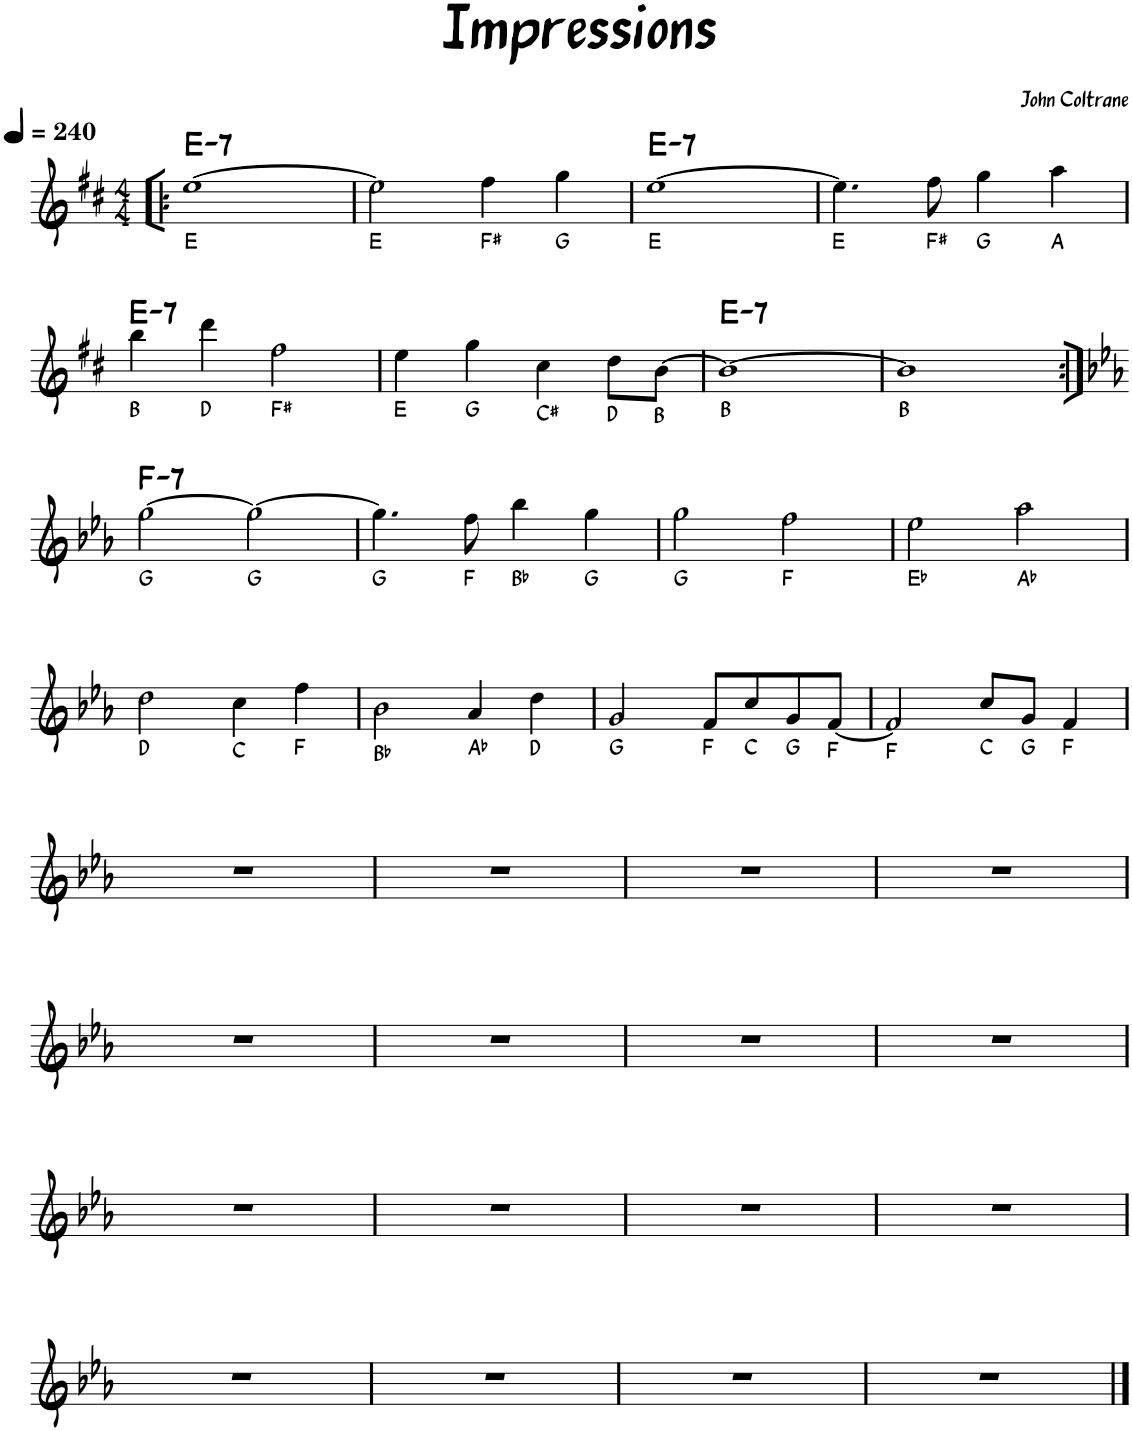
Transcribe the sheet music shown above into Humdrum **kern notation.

**kern	**harte
*part1	*part1
*staff1	*
*I"Tenor Saxophone	*
*I'T. Sax.	*
*clefG2	*
*Trd8c14	*
*k[f#c#]	*
*M4/4	*
*MM240	*
=1!|:	=1!|:
!LO:TX:b:t=E	!LO:H:kt=7
[1ee	E:min7
=2	=2
!LO:TX:b:t=E	!
2ee\]	.
!LO:TX:b:t=F♯	!
4ff#\	.
!LO:TX:b:t=G	!
4gg\	.
=3	=3
!LO:TX:b:t=E	!LO:H:kt=7
[1ee	E:min7
=4	=4
!LO:TX:b:t=E	!
4.ee\]	.
!LO:TX:b:t=F♯	!
8ff#\	.
!LO:TX:b:t=G	!
4gg\	.
!LO:TX:b:t=A	!
4aa\	.
!!LO:LB:g=z
=5	=5
!LO:TX:b:t=B	!LO:H:kt=7
4bb\	E:min7
!LO:TX:b:t=D	!
4ddd\	.
!LO:TX:b:t=F♯	!
2ff#\	.
=6	=6
!LO:TX:b:t=E	!
4ee\	.
!LO:TX:b:t=G	!
4gg\	.
!LO:TX:b:t=C♯	!
4cc#\	.
!LO:TX:b:t=D	!
8dd\L	.
!LO:TX:b:t=B	!
[8b\J	.
=7	=7
!LO:TX:b:t=B	!LO:H:kt=7
1b_	E:min7
=8	=8
!LO:TX:b:t=B	!
1b]	.
!!LO:LB:g=z
=9:|!	=9:|!
*k[b-e-a-]	*
!LO:TX:b:t=G	!LO:H:kt=7
[2gg\	F:min7
!LO:TX:b:t=G	!
2gg\_	.
=10	=10
!LO:TX:b:t=G	!
4.gg\]	.
!LO:TX:b:t=F	!
8ff\	.
!LO:TX:b:t=B♭	!
4bb-\	.
!LO:TX:b:t=G	!
4gg\	.
=11	=11
!LO:TX:b:t=G	!
2gg\	.
!LO:TX:b:t=F	!
2ff\	.
=12	=12
!LO:TX:b:t=E♭	!
2ee-\	.
!LO:TX:b:t=A♭	!
2aa-\	.
!!LO:LB:g=z
=13	=13
!LO:TX:b:t=D	!
2dd\	.
!LO:TX:b:t=C	!
4cc\	.
!LO:TX:b:t=F	!
4ff\	.
=14	=14
!LO:TX:b:t=B♭	!
2b-\	.
!LO:TX:b:t=A♭	!
4a-/	.
!LO:TX:b:t=D	!
4dd\	.
=15	=15
!LO:TX:b:t=G	!
2g/	.
!LO:TX:b:t=F	!
8f/L	.
!LO:TX:b:t=C	!
8cc/	.
!LO:TX:b:t=G	!
8g/	.
!LO:TX:b:t=F	!
[8f/J	.
=16	=16
!LO:TX:b:t=F	!
2f/]	.
!LO:TX:b:t=C	!
8cc/L	.
!LO:TX:b:t=G	!
8g/J	.
!LO:TX:b:t=F	!
4f/	.
!!LO:LB:g=z
=17	=17
1r	.
=18	=18
1r	.
=19	=19
1r	.
=20	=20
1r	.
!!LO:LB:g=z
=21	=21
1r	.
=22	=22
1r	.
=23	=23
1r	.
=24	=24
1r	.
!!LO:LB:g=z
=25	=25
1r	.
=26	=26
1r	.
=27	=27
1r	.
=28	=28
1r	.
!!LO:LB:g=z
=29	=29
1r	.
=30	=30
1r	.
=31	=31
1r	.
=32	=32
1r	.
==	==
*-	*-
